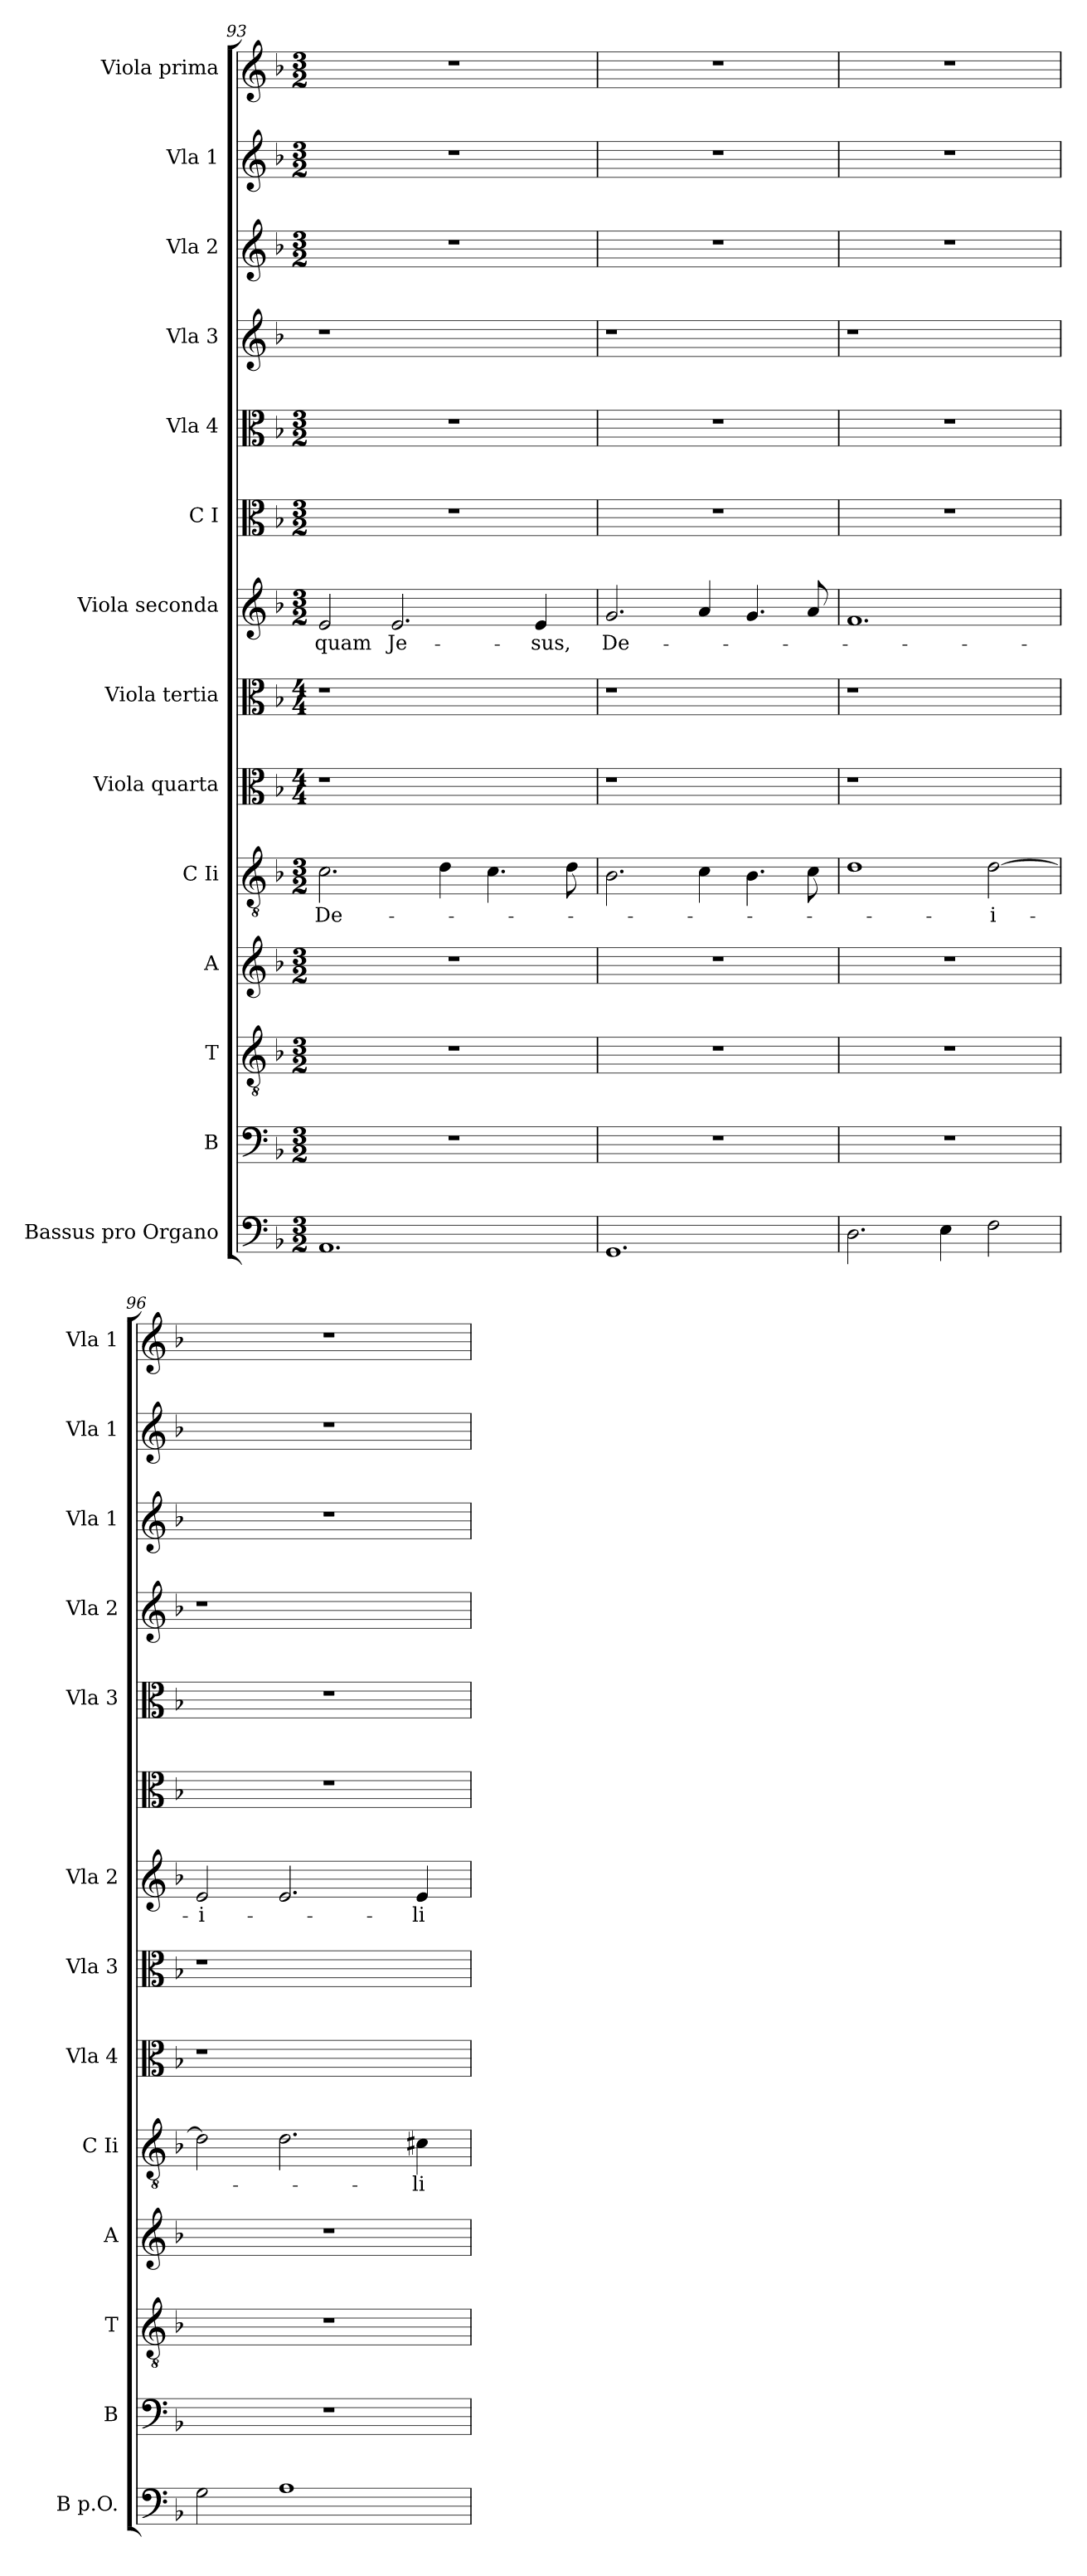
**kern	**kern	**kern	**kern	**kern	**text	**kern	**kern	**kern	**text	**kern	**kern	**kern	**kern	**kern	**kern
*part14	*part13	*part12	*part11	*part10	*part10	*part9	*part8	*part7	*part7	*part6	*part5	*part4	*part3	*part2	*part1
*staff14	*staff13	*staff12	*staff11	*staff10	*staff10	*staff9	*staff8	*staff7	*staff7	*staff6	*staff5	*staff4	*staff3	*staff2	*staff1
*I"Bassus pro Organo	*I"B	*I"T	*I"A	*I"C Ii	*	*I"Viola quarta	*I"Viola tertia	*I"Viola seconda	*	*I"C I	*I"Vla 4	*I"Vla 3	*I"Vla 2	*I"Vla 1	*I"Viola prima
*I'B p.O.	*I'B	*I'T	*I'A	*I'C Ii	*	*I'Vla 4	*I'Vla 3	*I'Vla 2	*	*	*I'Vla 3	*I'Vla 2	*I'Vla 1	*I'Vla 1	*I'Vla 1
*clefF4	*clefF4	*clefGv2	*clefG2	*clefGv2	*	*clefC3	*clefC3	*clefG2	*	*clefC3	*clefC3	*clefG2	*clefG2	*clefG2	*clefG2
*k[b-]	*k[b-]	*k[b-]	*k[b-]	*k[b-]	*	*k[b-]	*k[b-]	*k[b-]	*	*k[b-]	*k[b-]	*k[b-]	*k[b-]	*k[b-]	*k[b-]
*F:	*F:	*F:	*F:	*F:	*	*F:	*F:	*F:	*	*F:	*F:	*F:	*F:	*F:	*F:
*M3/2	*M3/2	*M3/2	*M3/2	*M3/2	*	*M4/4	*M4/4	*M3/2	*	*M3/2	*M3/2	*	*M3/2	*M3/2	*M3/2
=93	=93	=93	=93	=93	=93	=93	=93	=93	=93	=93	=93	=93	=93	=93	=93
!	!	!	!	!	!LO:LY:b	!	!	!	!LO:LY:b	!	!	!	!	!	!
1.AA	1.r	1.r	1.r	2.c\	De-	1r	1r	2e/	quam	1.r	1.r	1r	1.r	1.r	1.r
!	!	!	!	!	!	!	!	!	!LO:LY:b	!	!	!	!	!	!
.	.	.	.	.	.	.	.	2.e/	Je-	.	.	.	.	.	.
.	.	.	.	4d\	.	.	.	.	.	.	.	.	.	.	.
.	.	.	.	4.c\	.	2ryy	2ryy	.	.	.	.	2ryy	.	.	.
!	!	!	!	!	!	!	!	!	!LO:LY:b	!	!	!	!	!	!
.	.	.	.	.	.	.	.	4e/	-sus,	.	.	.	.	.	.
.	.	.	.	8d\	.	.	.	.	.	.	.	.	.	.	.
=94	=94	=94	=94	=94	=94	=94	=94	=94	=94	=94	=94	=94	=94	=94	=94
!	!	!	!	!	!	!	!	!	!LO:LY:b	!	!	!	!	!	!
1.GG	1.r	1.r	1.r	2.B-\	.	1r	1r	2.g/	De-	1.r	1.r	1r	1.r	1.r	1.r
.	.	.	.	4c\	.	.	.	4a/	.	.	.	.	.	.	.
.	.	.	.	4.B-\	.	2ryy	2ryy	4.g/	.	.	.	2ryy	.	.	.
.	.	.	.	8c\	.	.	.	8a/	.	.	.	.	.	.	.
=95	=95	=95	=95	=95	=95	=95	=95	=95	=95	=95	=95	=95	=95	=95	=95
2.D\	1.r	1.r	1.r	1d	.	1r	1r	1.f	.	1.r	1.r	1r	1.r	1.r	1.r
4E\	.	.	.	.	.	.	.	.	.	.	.	.	.	.	.
!	!	!	!	!	!LO:LY:b	!	!	!	!	!	!	!	!	!	!
2F>\	.	.	.	[>2d\	-i-	2ryy	2ryy	.	.	.	.	2ryy	.	.	.
=96	=96	=96	=96	=96	=96	=96	=96	=96	=96	=96	=96	=96	=96	=96	=96
!	!	!	!	!	!	!	!	!	!LO:LY:b	!	!	!	!	!	!
2G>\	1.r	1.r	1.r	2d\]	.	1r	1r	2e/	-i-	1.r	1.r	1r	1.r	1.r	1.r
1A	.	.	.	2.d>\	.	.	.	2.e</	.	.	.	.	.	.	.
.	.	.	.	.	.	2ryy	2ryy	.	.	.	.	2ryy	.	.	.
!	!	!	!	!	!LO:LY:b	!	!	!	!LO:LY:b	!	!	!	!	!	!
.	.	.	.	4c#X\	-li-	.	.	4e/	-li-	.	.	.	.	.	.
=	=	=	=	=	=	=	=	=	=	=	=	=	=	=	=
*-	*-	*-	*-	*-	*-	*-	*-	*-	*-	*-	*-	*-	*-	*-	*-
